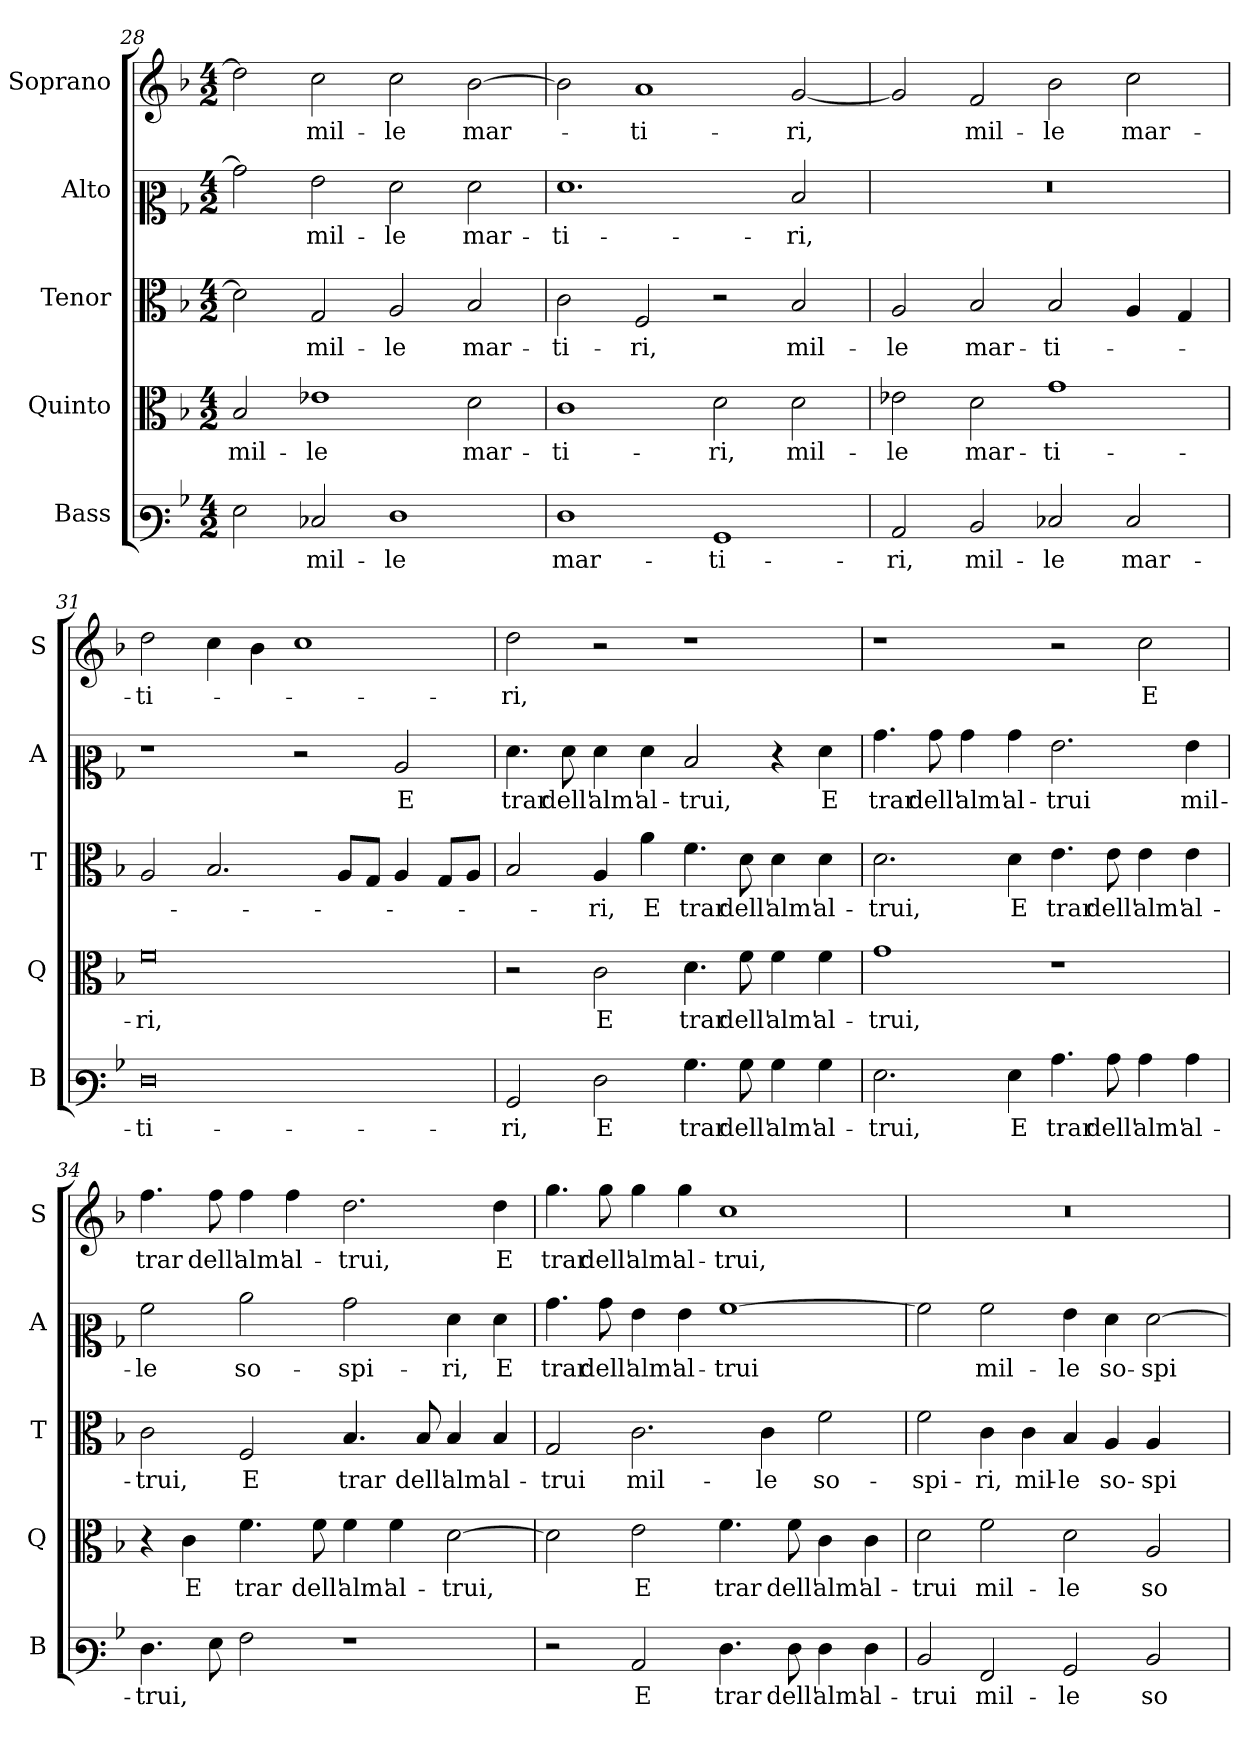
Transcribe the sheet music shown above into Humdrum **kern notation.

**kern	**text	**kern	**text	**kern	**text	**kern	**text	**kern	**text
*part5	*part5	*part4	*part4	*part3	*part3	*part2	*part2	*part1	*part1
*staff5	*staff5	*staff4	*staff4	*staff3	*staff3	*staff2	*staff2	*staff1	*staff1
*I"Bass	*	*I"Quinto	*	*I"Tenor	*	*I"Alto	*	*I"Soprano	*
*I'B	*	*I'Q	*	*I'T	*	*I'A	*	*I'S	*
*clefF3	*	*clefC3	*	*clefC3	*	*clefC2	*	*clefG2	*
*k[b-]	*	*k[b-]	*	*k[b-]	*	*k[b-]	*	*k[b-]	*
*F:	*	*F:	*	*F:	*	*F:	*	*F:	*
*M4/2	*	*M4/2	*	*M4/2	*	*M4/2	*	*M4/2	*
=28	=28	=28	=28	=28	=28	=28	=28	=28	=28
!	!	!	!LO:LY:b	!	!	!	!	!	!
2G\	.	2B-/	mil-	2d\]	.	2b-\]	.	2dd\]	.
!	!LO:LY:b	!	!LO:LY:b	!	!LO:LY:b	!	!LO:LY:b	!	!LO:LY:b
2E-X/	mil-	1e-X	-le	2G/	mil-	2g\	mil-	2cc\	mil-
!	!LO:LY:b	!	!	!	!LO:LY:b	!	!LO:LY:b	!	!LO:LY:b
1F	-le	.	.	2A/	-le	2f\	-le	2cc\	-le
!	!	!	!LO:LY:b	!	!LO:LY:b	!	!LO:LY:b	!	!LO:LY:b
.	.	2d\	mar-	2B-/	mar-	2f\	mar-	[2b-\	mar-
=29	=29	=29	=29	=29	=29	=29	=29	=29	=29
!	!LO:LY:b	!	!LO:LY:b	!	!LO:LY:b	!	!LO:LY:b	!	!
1F	mar-	1c	-ti-	2c\	-ti-	1.f	-ti-	2b-\]	.
!	!	!	!	!	!LO:LY:b	!	!	!	!LO:LY:b
.	.	.	.	2F/	-ri,	.	.	1a	-ti-
!	!LO:LY:b	!	!LO:LY:b	!	!	!	!	!	!
1BB-	-ti-	2d\	-ri,	2r	.	.	.	.	.
!	!	!	!LO:LY:b	!	!LO:LY:b	!	!LO:LY:b	!	!LO:LY:b
.	.	2d\	mil-	2B-/	mil-	2d/	-ri,	[2g/	-ri,
=30	=30	=30	=30	=30	=30	=30	=30	=30	=30
!	!LO:LY:b	!	!LO:LY:b	!	!LO:LY:b	!	!	!	!
2C/	-ri,	2e-X\	-le	2A/	-le	0r	.	2g/]	.
!	!LO:LY:b	!	!LO:LY:b	!	!LO:LY:b	!	!	!	!LO:LY:b
2D/	mil-	2d\	mar-	2B-/	mar-	.	.	2f/	mil-
!	!LO:LY:b	!	!LO:LY:b	!	!LO:LY:b	!	!	!	!LO:LY:b
2E-X/	-le	1g	-ti-	2B-/	-ti-	.	.	2b-\	-le
!	!LO:LY:b	!	!	!	!	!	!	!	!LO:LY:b
2E-/	mar-	.	.	4A/	.	.	.	2cc\	mar-
.	.	.	.	4G/	.	.	.	.	.
!!LO:LB:g=z
=31	=31	=31	=31	=31	=31	=31	=31	=31	=31
!	!LO:LY:b	!	!LO:LY:b	!	!	!	!	!	!LO:LY:b
0F	-ti-	0f	-ri,	2A/	.	1r	.	2dd\	-ti-
.	.	.	.	2.B-/	.	.	.	4cc\	.
.	.	.	.	.	.	.	.	4b-\	.
.	.	.	.	.	.	2r	.	1cc	.
.	.	.	.	8A/L	.	.	.	.	.
.	.	.	.	8G/J	.	.	.	.	.
!	!	!	!	!	!	!	!LO:LY:b	!	!
.	.	.	.	4A/	.	2c/	E	.	.
.	.	.	.	8G/L	.	.	.	.	.
.	.	.	.	8A/J	.	.	.	.	.
=32	=32	=32	=32	=32	=32	=32	=32	=32	=32
!	!LO:LY:b	!	!	!	!	!	!LO:LY:b	!	!LO:LY:b
2BB-/	-ri,	2r	.	2B-/	.	4.f\	trar	2dd\	-ri,
!	!	!	!	!	!	!	!LO:LY:b	!	!
.	.	.	.	.	.	8f\	dell'	.	.
!	!LO:LY:b	!	!LO:LY:b	!	!LO:LY:b	!	!LO:LY:b	!	!
2F\	E	2c\	E	4A/	-ri,	4f\	alm'	2r	.
!	!	!	!	!	!LO:LY:b	!	!LO:LY:b	!	!
.	.	.	.	4a\	E	4f\	al-	.	.
!	!LO:LY:b	!	!LO:LY:b	!	!LO:LY:b	!	!LO:LY:b	!	!
4.B-\	trar	4.d\	trar	4.f\	trar	2d/	-trui,	1r	.
!	!LO:LY:b	!	!LO:LY:b	!	!LO:LY:b	!	!	!	!
8B-\	dell'	8f\	dell'	8d\	dell'	.	.	.	.
!	!LO:LY:b	!	!LO:LY:b	!	!LO:LY:b	!	!	!	!
4B-\	alm'	4f\	alm'	4d\	alm'	4r	.	.	.
!	!LO:LY:b	!	!LO:LY:b	!	!LO:LY:b	!	!LO:LY:b	!	!
4B-\	al-	4f\	al-	4d\	al-	4f\	E	.	.
=33	=33	=33	=33	=33	=33	=33	=33	=33	=33
!	!LO:LY:b	!	!LO:LY:b	!	!LO:LY:b	!	!LO:LY:b	!	!
2.G\	-trui,	1g	-trui,	2.d\	-trui,	4.b-\	trar	1r	.
!	!	!	!	!	!	!	!LO:LY:b	!	!
.	.	.	.	.	.	8b-\	dell'	.	.
!	!	!	!	!	!	!	!LO:LY:b	!	!
.	.	.	.	.	.	4b-\	alm'	.	.
!	!LO:LY:b	!	!	!	!LO:LY:b	!	!LO:LY:b	!	!
4G\	E	.	.	4d\	E	4b-\	al-	.	.
!	!LO:LY:b	!	!	!	!LO:LY:b	!	!LO:LY:b	!	!
4.c\	trar	1r	.	4.e\	trar	2.g\	-trui	2r	.
!	!LO:LY:b	!	!	!	!LO:LY:b	!	!	!	!
8c\	dell'	.	.	8e\	dell'	.	.	.	.
!	!LO:LY:b	!	!	!	!LO:LY:b	!	!	!	!LO:LY:b
4c\	alm'	.	.	4e\	alm'	.	.	2cc\	E
!	!LO:LY:b	!	!	!	!LO:LY:b	!	!LO:LY:b	!	!
4c\	al-	.	.	4e\	al-	4g\	mil-	.	.
!!LO:LB:g=z
=34	=34	=34	=34	=34	=34	=34	=34	=34	=34
!	!LO:LY:b	!	!	!	!LO:LY:b	!	!LO:LY:b	!	!LO:LY:b
4.F\	-trui,	4r	.	2c\	-trui,	2a\	-le	4.ff\	trar
!	!	!	!LO:LY:b	!	!	!	!	!	!
.	.	4c\	E	.	.	.	.	.	.
!	!	!	!	!	!	!	!	!	!LO:LY:b
8G\	.	.	.	.	.	.	.	8ff\	dell'
!	!	!	!LO:LY:b	!	!LO:LY:b	!	!LO:LY:b	!	!LO:LY:b
2A\	.	4.f\	trar	2F/	E	2cc\	so-	4ff\	alm'
!	!	!	!	!	!	!	!	!	!LO:LY:b
.	.	.	.	.	.	.	.	4ff\	al-
!	!	!	!LO:LY:b	!	!	!	!	!	!
.	.	8f\	dell'	.	.	.	.	.	.
!	!	!	!LO:LY:b	!	!LO:LY:b	!	!LO:LY:b	!	!LO:LY:b
1r	.	4f\	alm'	4.B-/	trar	2b-\	-spi-	2.dd\	-trui,
!	!	!	!LO:LY:b	!	!	!	!	!	!
.	.	4f\	al-	.	.	.	.	.	.
!	!	!	!	!	!LO:LY:b	!	!	!	!
.	.	.	.	8B-/	dell'	.	.	.	.
!	!	!	!LO:LY:b	!	!LO:LY:b	!	!LO:LY:b	!	!
.	.	[2d\	-trui,	4B-/	alm'	4f\	-ri,	.	.
!	!	!	!	!	!LO:LY:b	!	!LO:LY:b	!	!LO:LY:b
.	.	.	.	4B-/	al-	4f\	E	4dd\	E
=35	=35	=35	=35	=35	=35	=35	=35	=35	=35
!	!	!	!	!	!LO:LY:b	!	!LO:LY:b	!	!LO:LY:b
2r	.	2d\]	.	2G/	-trui	4.b-\	trar	4.gg\	trar
!	!	!	!	!	!	!	!LO:LY:b	!	!LO:LY:b
.	.	.	.	.	.	8b-\	dell'	8gg\	dell'
!	!LO:LY:b	!	!LO:LY:b	!	!LO:LY:b	!	!LO:LY:b	!	!LO:LY:b
2C/	E	2e\	E	2.c\	mil-	4g\	alm'	4gg\	alm'
!	!	!	!	!	!	!	!LO:LY:b	!	!LO:LY:b
.	.	.	.	.	.	4g\	al-	4gg\	al-
!	!LO:LY:b	!	!LO:LY:b	!	!	!	!LO:LY:b	!	!LO:LY:b
4.F\	trar	4.f\	trar	.	.	[1a	-trui	1cc	-trui,
!	!	!	!	!	!LO:LY:b	!	!	!	!
.	.	.	.	4c\	-le	.	.	.	.
!	!LO:LY:b	!	!LO:LY:b	!	!	!	!	!	!
8F\	dell'	8f\	dell'	.	.	.	.	.	.
!	!LO:LY:b	!	!LO:LY:b	!	!LO:LY:b	!	!	!	!
4F\	alm'	4c\	alm'	2f\	so-	.	.	.	.
!	!LO:LY:b	!	!LO:LY:b	!	!	!	!	!	!
4F\	al-	4c\	al-	.	.	.	.	.	.
=36	=36	=36	=36	=36	=36	=36	=36	=36	=36
!	!LO:LY:b	!	!LO:LY:b	!	!LO:LY:b	!	!	!	!
2D/	-trui	2d\	-trui	2f\	-spi-	2a\]	.	0r	.
!	!LO:LY:b	!	!LO:LY:b	!	!LO:LY:b	!	!LO:LY:b	!	!
2AA/	mil-	2f\	mil-	4c\	-ri,	2a\	mil-	.	.
!	!	!	!	!	!LO:LY:b	!	!	!	!
.	.	.	.	4c\	mil-	.	.	.	.
!	!LO:LY:b	!	!LO:LY:b	!	!LO:LY:b	!	!LO:LY:b	!	!
2BB-/	-le	2d\	-le	4B-/	-le	4g\	-le	.	.
!	!	!	!	!	!LO:LY:b	!	!LO:LY:b	!	!
.	.	.	.	4A/	so-	4f\	so-	.	.
!	!LO:LY:b	!	!LO:LY:b	!	!LO:LY:b	!	!LO:LY:b	!	!
2D/	so-	2A/	so-	4A/	-spi-	[2f\	-spi-	.	.
.	.	.	.	4ryy	.	.	.	.	.
=	=	=	=	=	=	=	=	=	=
*-	*-	*-	*-	*-	*-	*-	*-	*-	*-
